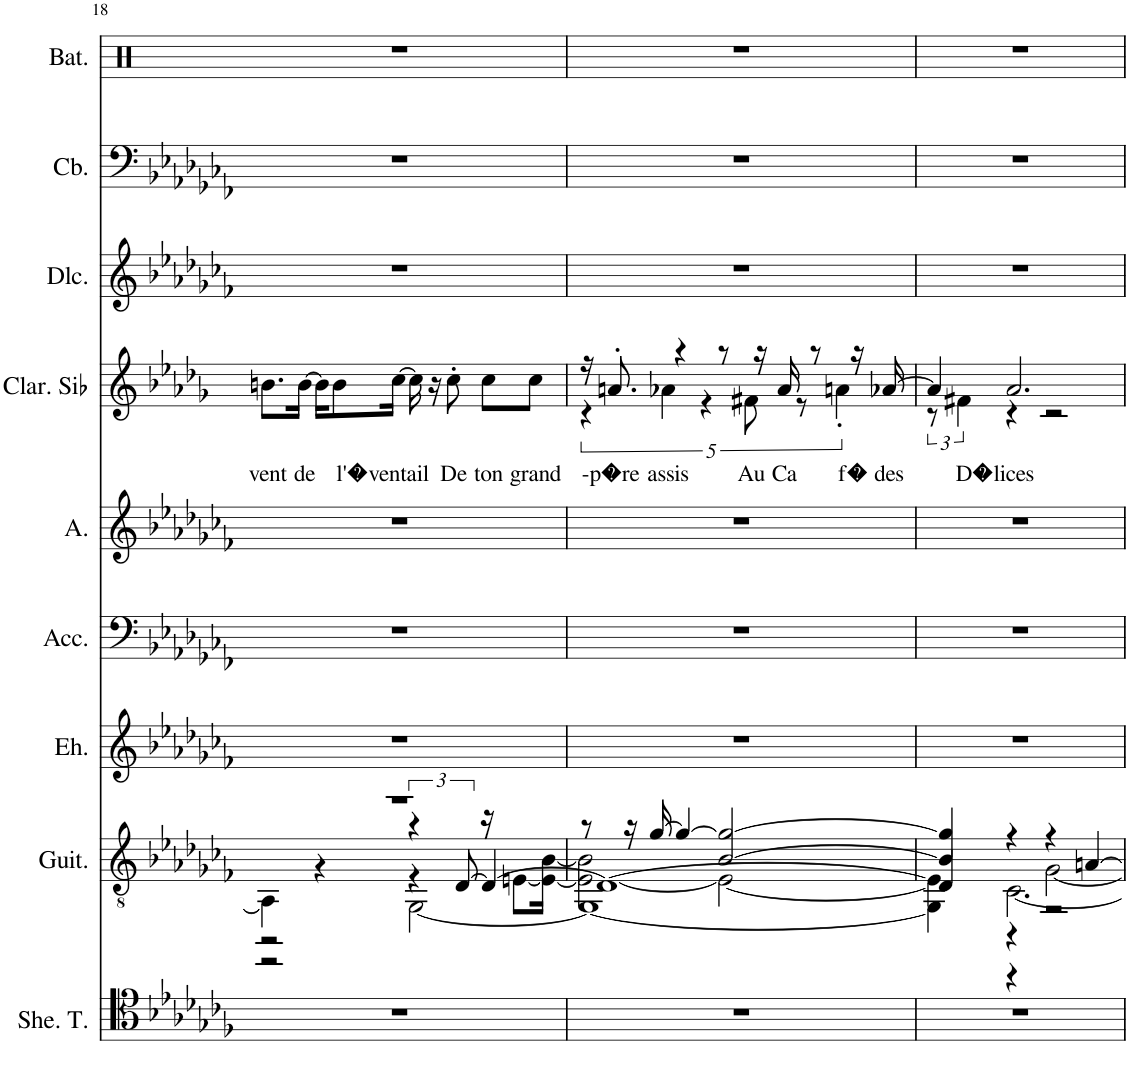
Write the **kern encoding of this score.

**kern	**kern	**kern	**kern	**kern	**kern	**text	**kern	**kern	**kern
*part9	*part8	*part7	*part6	*part5	*part4	*part4	*part3	*part2	*part1
*staff9	*staff8	*staff7	*staff6	*staff5	*staff4	*staff4	*staff3	*staff2	*staff1
*I"Sheng Ténor, organ	*I"Guitare classique, ac guit1	*I"Erhu, fiddle	*I"Accordéon , accordion	*I"Alto, back voc	*I"Clarinette en Sib	*	*I"Dulcimer, sazz	*I"Contrebasse, bass	*I"Batterie, drummix
*I'She. T.	*I'Guit.	*I'Eh.	*I'Acc.	*I'A.	*I'Clar. Sib	*	*I'Dlc.	*I'Cb.	*I'Bat.
!!LO:PB:g=z
*clefC4	*clefGv2	*clefG2	*clefF4	*clefG2	*clefG2	*	*clefG2	*clefF4	*clefX
*	*	*	*	*	*Trd1c2	*	*	*Trd7c12	*
*k[b-e-a-d-g-c-f-]	*k[b-e-a-d-g-c-f-]	*k[b-e-a-d-g-c-f-]	*k[b-e-a-d-g-c-f-]	*k[b-e-a-d-g-c-f-]	*k[b-e-a-d-g-]	*	*k[b-e-a-d-g-c-f-]	*k[b-e-a-d-g-c-f-]	*k[]
*M4/4	*M4/4	*M4/4	*M4/4	*M4/4	*M4/4	*	*M4/4	*M4/4	*M4/4
=18	=18	=18	=18	=18	=18	=18	=18	=18	=18
*	*^	*	*	*	*	*	*	*	*
*	*	*^	*	*	*	*	*	*	*	*
*	*	*	*^	*	*	*	*	*	*	*	*
!	!	!	!	!	!	!	!	!	!LO:LY:b	!	!	!
1r	1r	4AA\]	2r	2r	1r	1r	1r	8.bn\L	vent	1r	1r	1r
!	!	!	!	!	!	!	!	!	!LO:LY:b	!	!	!
.	.	.	.	.	.	.	.	[16b\Jk	de	.	.	.
.	.	4r	.	.	.	.	.	16b\KL]	.	.	.	.
!	!	!	!	!	!	!	!	!	!LO:LY:b	!	!	!
.	.	.	.	.	.	.	.	8b\	l'�	.	.	.
!	!	!	!	!	!	!	!	!	!LO:LY:b	!	!	!
.	.	.	.	.	.	.	.	[16cc\Jk	ventail	.	.	.
.	.	4r	6r	[2GG-\	.	.	.	16cc\]	.	.	.	.
.	.	.	.	.	.	.	.	16r	.	.	.	.
!	!	!	!	!	!	!	!	!	!LO:LY:b	!	!	!
.	.	.	.	.	.	.	.	8cc'\	De	.	.	.
.	.	.	[12D-/	.	.	.	.	.	.	.	.	.
!	!	!	!	!	!	!	!	!	!LO:LY:b	!	!	!
.	.	16r	4D-/_	.	.	.	.	8cc\L	ton	.	.	.
.	.	[8En\L	.	.	.	.	.	.	.	.	.	.
!	!	!	!	!	!	!	!	!	!LO:LY:b	!	!	!
.	.	.	.	.	.	.	.	8cc\J	grand	.	.	.
.	.	16E\_ [16B-\Jk	.	.	.	.	.	.	.	.	.	.
=19	=19	=19	=19	=19	=19	=19	=19	=19	=19	=19	=19	=19
*	*	*	*	*	*	*	*	*^	*	*	*	*
1r	8r	2E\_ 2B-\]	1D-_	1GG-_	1r	1r	1r	16r	5r	.	1r	1r	1r
!	!	!	!	!	!	!	!	!	!	!LO:LY:b	!	!	!
.	.	.	.	.	.	.	.	8.an'/	.	-p�re	.	.	.
.	16r	.	.	.	.	.	.	.	.	.	.	.	.
.	[16g-/	.	.	.	.	.	.	.	.	.	.	.	.
!	!	!	!	!	!	!	!	!	!	!LO:LY:b	!	!	!
.	.	.	.	.	.	.	.	.	5a-X\	assis	.	.	.
.	4g-/_	.	.	.	.	.	.	4r	.	.	.	.	.
.	.	.	.	.	.	.	.	.	5r	.	.	.	.
.	[2B-/ 2g-/_	2E\_	.	.	.	.	.	8r	.	.	.	.	.
!	!	!	!	!	!	!	!	!	!	!LO:LY:b	!	!	!
.	.	.	.	.	.	.	.	.	10f#X\	Au	.	.	.
.	.	.	.	.	.	.	.	16r	.	.	.	.	.
!	!	!	!	!	!	!	!	!	!	!LO:LY:b	!	!	!
.	.	.	.	.	.	.	.	16a-/	.	Ca	.	.	.
.	.	.	.	.	.	.	.	.	10r	.	.	.	.
.	.	.	.	.	.	.	.	8r	.	.	.	.	.
!	!	!	!	!	!	!	!	!	!	!LO:LY:b	!	!	!
.	.	.	.	.	.	.	.	.	5an'\	f�	.	.	.
.	.	.	.	.	.	.	.	16r	.	.	.	.	.
!	!	!	!	!	!	!	!	!	!	!LO:LY:b	!	!	!
.	.	.	.	.	.	.	.	[16a-X/	.	des	.	.	.
=20	=20	=20	=20	=20	=20	=20	=20	=20	=20	=20	=20	=20	=20
1r	4B-/] 4g-/]	4E\]	4D-/]	4GG-\]	1r	1r	1r	4a-/]	12r	.	1r	1r	1r
!	!	!	!	!	!	!	!	!	!	!LO:LY:b	!	!	!
.	.	.	.	.	.	.	.	.	6f#X\	D�	.	.	.
!	!	!	!	!	!	!	!	!	!	!LO:LY:b	!	!	!
.	4r	[2.C-\	4r	4r	.	.	.	2.a-/	4r	lices	.	.	.
.	4r	.	2r	[2G-\	.	.	.	.	2r	.	.	.	.
.	[4An/	.	.	.	.	.	.	.	.	.	.	.	.
*	*v	*v	*v	*v	*	*	*	*v	*v	*	*	*	*
=	=	=	=	=	=	=	=	=	=
*-	*-	*-	*-	*-	*-	*-	*-	*-	*-
